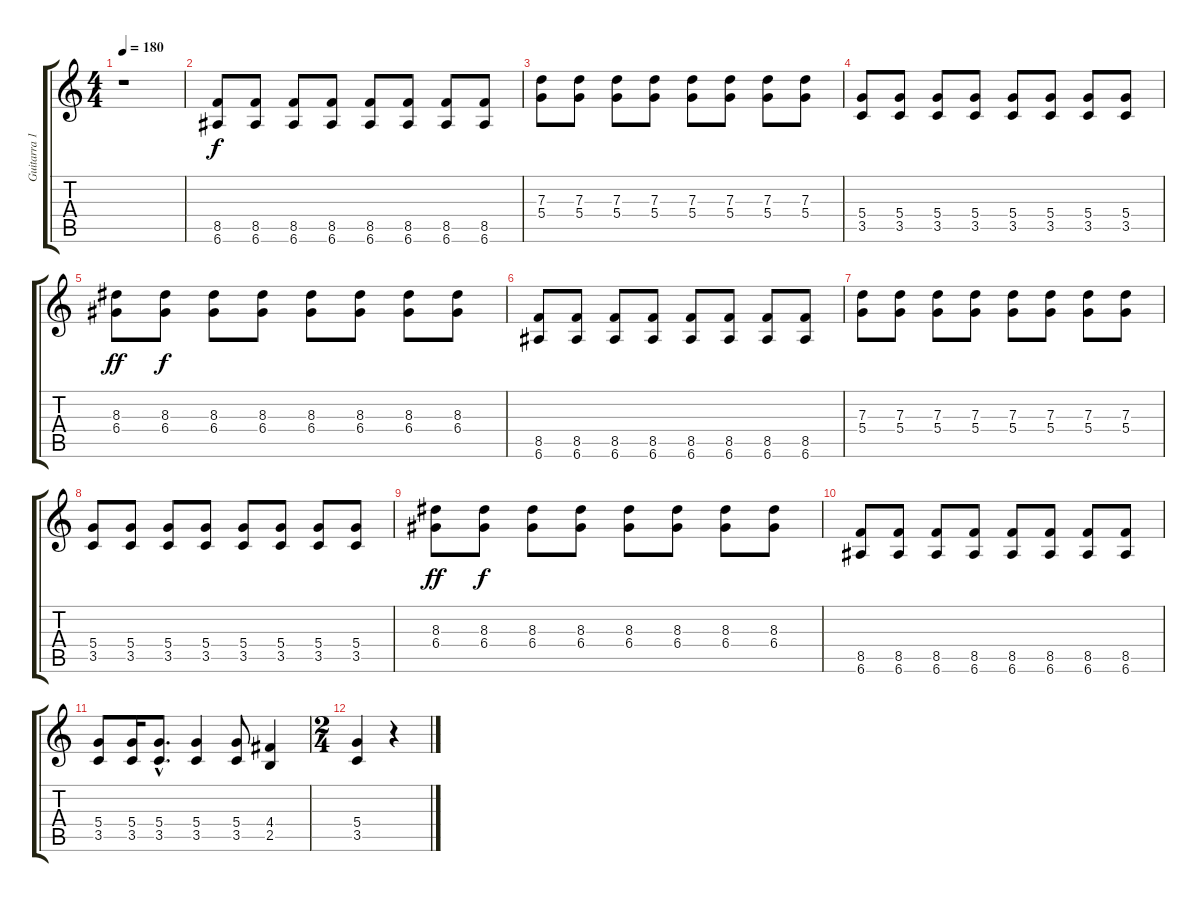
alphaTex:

\track ("Guitarra 1" "Guitarra 1") {instrument overdrivenguitar}
\staff {score tabs}
\tuning (E4 B3 G3 D3 A2 E2) {hide}
\ts (4 4)
\tempo 180
\clef g2
\ks c
r.1{dy f} |
(8.5 6.6).8 (8.5 6.6).8 (8.5 6.6).8 (8.5 6.6).8 (8.5 6.6).8 (8.5 6.6).8 (8.5 6.6).8 (8.5 6.6).8 |
(7.3 5.4).8 (7.3 5.4).8 (7.3 5.4).8 (7.3 5.4).8 (7.3 5.4).8 (7.3 5.4).8 (7.3 5.4).8 (7.3 5.4).8 |
(5.4 3.5).8 (5.4 3.5).8 (5.4 3.5).8 (5.4 3.5).8 (5.4 3.5).8 (5.4 3.5).8 (5.4 3.5).8 (5.4 3.5).8 |
(8.3 6.4).8{dy ff} (8.3 6.4).8{dy f} (8.3 6.4).8 (8.3 6.4).8 (8.3 6.4).8 (8.3 6.4).8 (8.3 6.4).8 (8.3 6.4).8 |
(8.5 6.6).8 (8.5 6.6).8 (8.5 6.6).8 (8.5 6.6).8 (8.5 6.6).8 (8.5 6.6).8 (8.5 6.6).8 (8.5 6.6).8 |
(7.3 5.4).8 (7.3 5.4).8 (7.3 5.4).8 (7.3 5.4).8 (7.3 5.4).8 (7.3 5.4).8 (7.3 5.4).8 (7.3 5.4).8 |
(5.4 3.5).8 (5.4 3.5).8 (5.4 3.5).8 (5.4 3.5).8 (5.4 3.5).8 (5.4 3.5).8 (5.4 3.5).8 (5.4 3.5).8 |
(8.3 6.4).8{dy ff} (8.3 6.4).8{dy f} (8.3 6.4).8 (8.3 6.4).8 (8.3 6.4).8 (8.3 6.4).8 (8.3 6.4).8 (8.3 6.4).8 |
(8.5 6.6).8 (8.5 6.6).8 (8.5 6.6).8 (8.5 6.6).8 (8.5 6.6).8 (8.5 6.6).8 (8.5 6.6).8 (8.5 6.6).8 |
(5.4 3.5).8 (5.4 3.5).16 (5.4{hac} 3.5{hac}).8{d} (5.4 3.5).4 (5.4 3.5).8 (4.4 2.5).4 |
\ts (2 4)
(5.4 3.5).4 r.4
